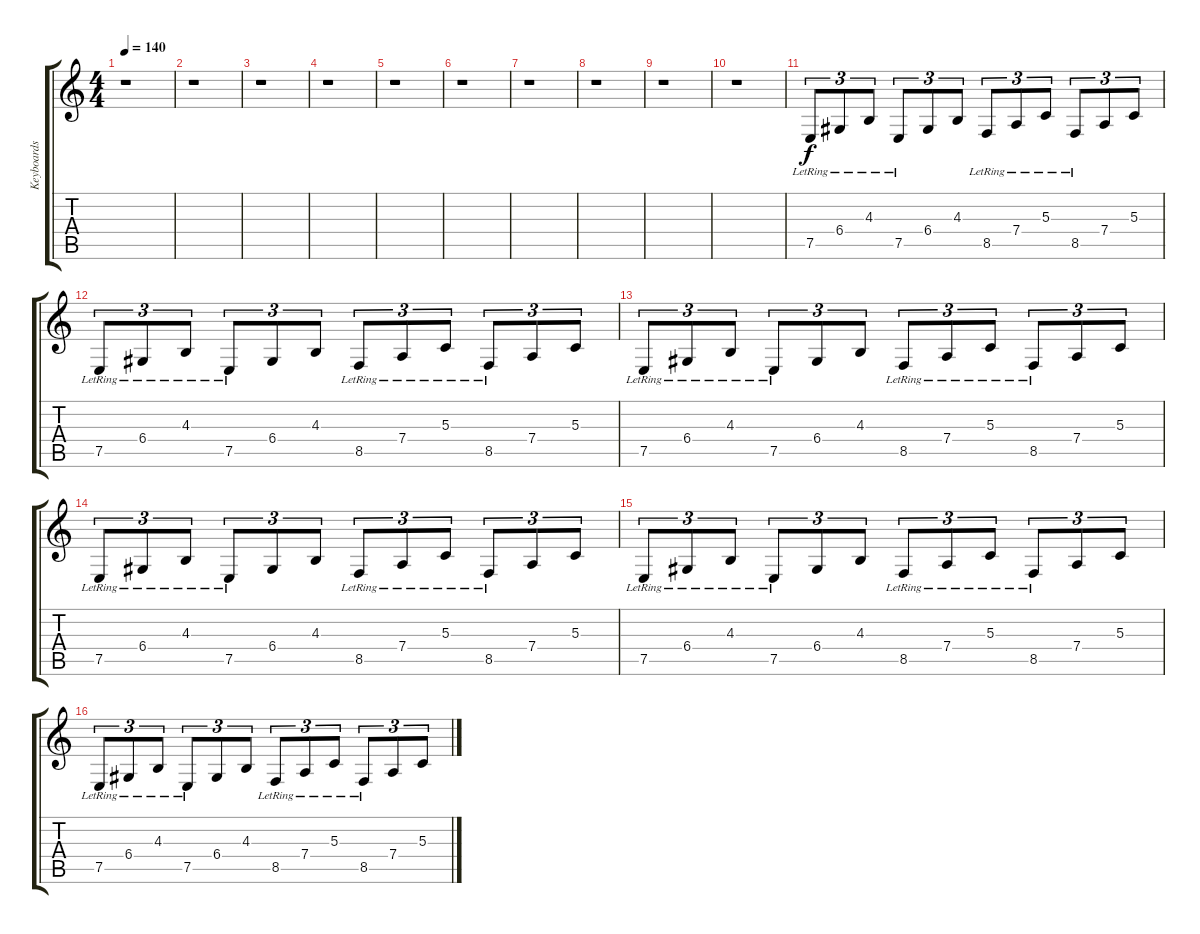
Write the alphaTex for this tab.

\track ("Keyboards" "Keyboards") {instrument churchorgan}
\staff {score tabs}
\tuning (E4 B3 G3 D3 A2 E2) {hide}
\ts (4 4)
\tempo 140
\clef g2
\ks c
r.1{dy f} |
r.1 |
r.1 |
r.1 |
r.1 |
r.1 |
r.1 |
r.1 |
r.1 |
r.1 |
7.5{lr}.8{tu (3 2)} 6.4{lr}.8{tu (3 2)} 4.3{lr}.8{tu (3 2)} 7.5{lr}.8{tu (3 2)} 6.4.8{tu (3 2)} 4.3.8{tu (3 2)} 8.5{lr}.8{tu (3 2)} 7.4{lr}.8{tu (3 2)} 5.3{lr}.8{tu (3 2)} 8.5{lr}.8{tu (3 2)} 7.4.8{tu (3 2)} 5.3.8{tu (3 2)} |
7.5{lr}.8{tu (3 2)} 6.4{lr}.8{tu (3 2)} 4.3{lr}.8{tu (3 2)} 7.5{lr}.8{tu (3 2)} 6.4.8{tu (3 2)} 4.3.8{tu (3 2)} 8.5{lr}.8{tu (3 2)} 7.4{lr}.8{tu (3 2)} 5.3{lr}.8{tu (3 2)} 8.5{lr}.8{tu (3 2)} 7.4.8{tu (3 2)} 5.3.8{tu (3 2)} |
7.5{lr}.8{tu (3 2)} 6.4{lr}.8{tu (3 2)} 4.3{lr}.8{tu (3 2)} 7.5{lr}.8{tu (3 2)} 6.4.8{tu (3 2)} 4.3.8{tu (3 2)} 8.5{lr}.8{tu (3 2)} 7.4{lr}.8{tu (3 2)} 5.3{lr}.8{tu (3 2)} 8.5{lr}.8{tu (3 2)} 7.4.8{tu (3 2)} 5.3.8{tu (3 2)} |
7.5{lr}.8{tu (3 2)} 6.4{lr}.8{tu (3 2)} 4.3{lr}.8{tu (3 2)} 7.5{lr}.8{tu (3 2)} 6.4.8{tu (3 2)} 4.3.8{tu (3 2)} 8.5{lr}.8{tu (3 2)} 7.4{lr}.8{tu (3 2)} 5.3{lr}.8{tu (3 2)} 8.5{lr}.8{tu (3 2)} 7.4.8{tu (3 2)} 5.3.8{tu (3 2)} |
7.5{lr}.8{tu (3 2)} 6.4{lr}.8{tu (3 2)} 4.3{lr}.8{tu (3 2)} 7.5{lr}.8{tu (3 2)} 6.4.8{tu (3 2)} 4.3.8{tu (3 2)} 8.5{lr}.8{tu (3 2)} 7.4{lr}.8{tu (3 2)} 5.3{lr}.8{tu (3 2)} 8.5{lr}.8{tu (3 2)} 7.4.8{tu (3 2)} 5.3.8{tu (3 2)} |
7.5{lr}.8{tu (3 2)} 6.4{lr}.8{tu (3 2)} 4.3{lr}.8{tu (3 2)} 7.5{lr}.8{tu (3 2)} 6.4.8{tu (3 2)} 4.3.8{tu (3 2)} 8.5{lr}.8{tu (3 2)} 7.4{lr}.8{tu (3 2)} 5.3{lr}.8{tu (3 2)} 8.5{lr}.8{tu (3 2)} 7.4.8{tu (3 2)} 5.3.8{tu (3 2)}
